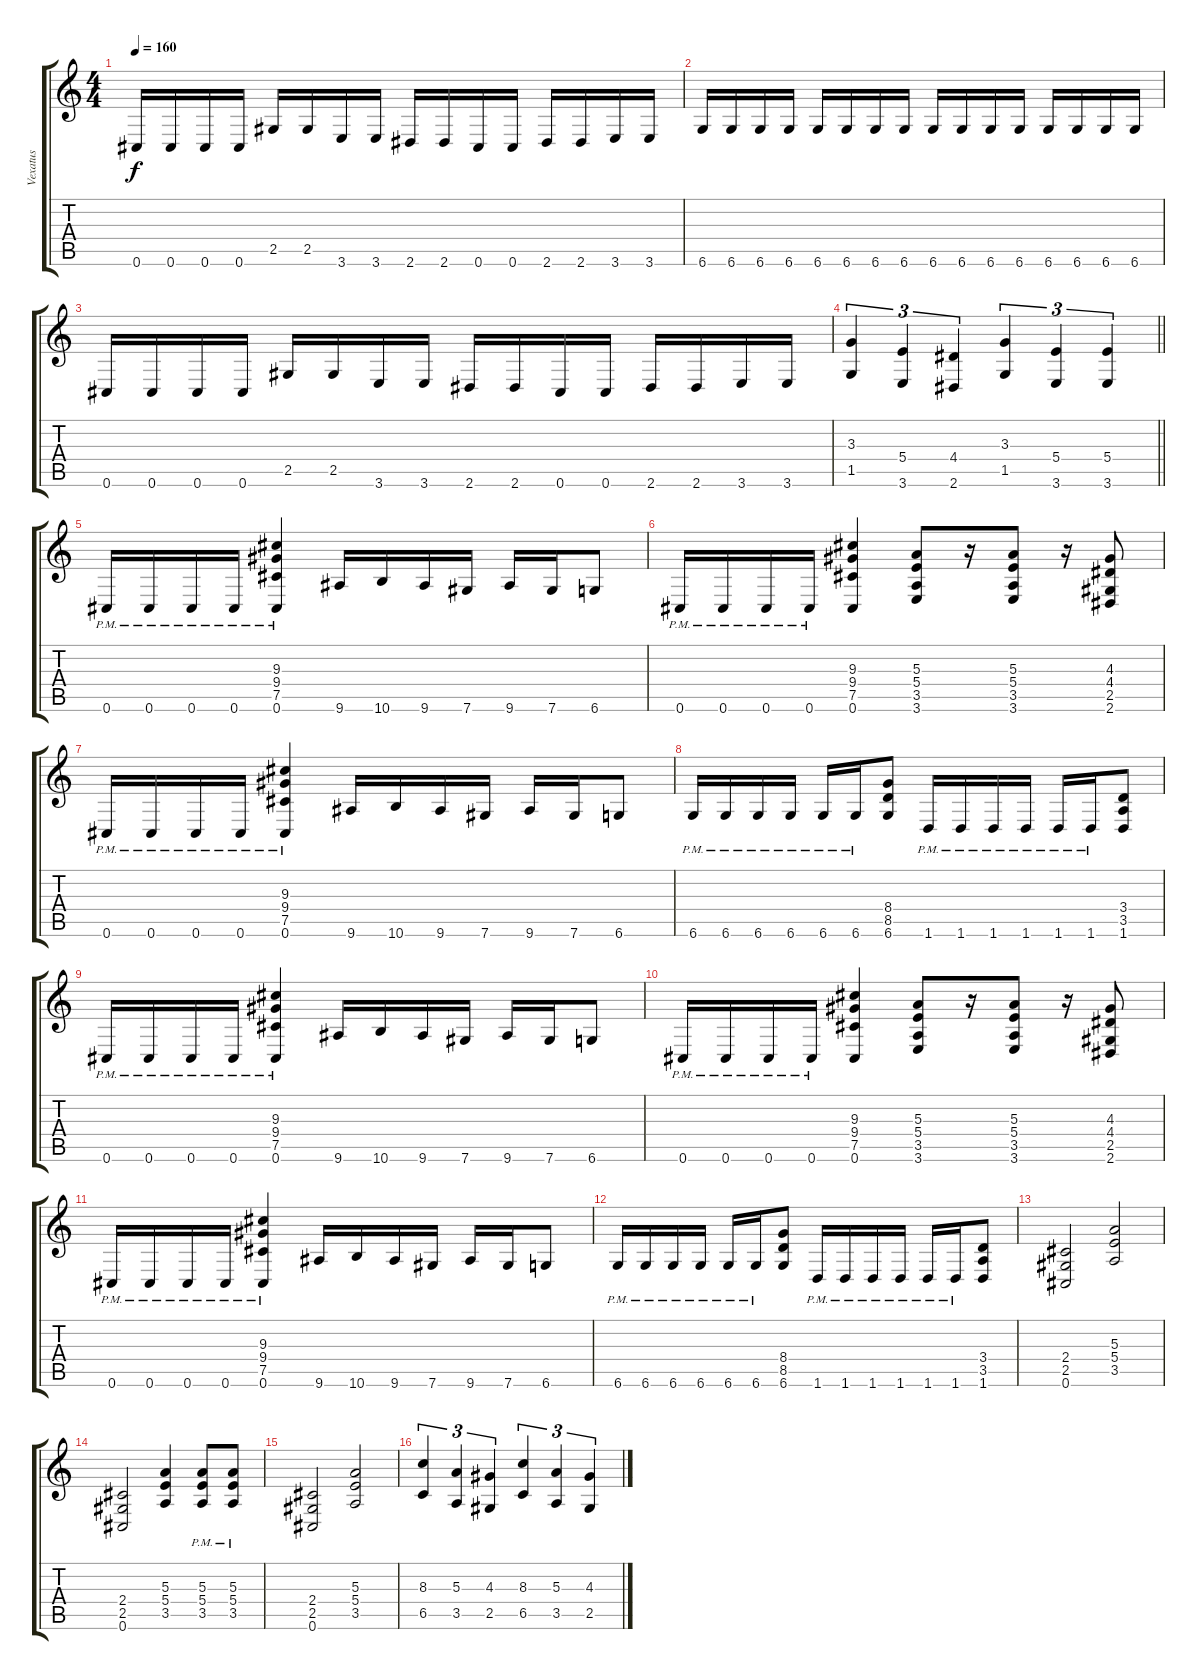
\track ("Vexatus" "Vexatus") {instrument distortionguitar}
\staff {score tabs}
\tuning (Db4 Ab3 E3 B2 Gb2 Db2) {hide}
\ts (4 4)
\tempo 160
\clef g2
\ks c
0.6.16{dy f} 0.6.16 0.6.16 0.6.16 2.5.16 2.5.16 3.6.16 3.6.16 2.6.16 2.6.16 0.6.16 0.6.16 2.6.16 2.6.16 3.6.16 3.6.16 |
6.6.16 6.6.16 6.6.16 6.6.16 6.6.16 6.6.16 6.6.16 6.6.16 6.6.16 6.6.16 6.6.16 6.6.16 6.6.16 6.6.16 6.6.16 6.6.16 |
0.6.16 0.6.16 0.6.16 0.6.16 2.5.16 2.5.16 3.6.16 3.6.16 2.6.16 2.6.16 0.6.16 0.6.16 2.6.16 2.6.16 3.6.16 3.6.16 |
\barLineRight lightlight
(3.3 1.5).4{tu (3 2)} (5.4 3.6).4{tu (3 2)} (4.4 2.6).4{tu (3 2)} (3.3 1.5).4{tu (3 2)} (5.4 3.6).4{tu (3 2)} (5.4 3.6).4{tu (3 2)} |
0.6{pm}.16 0.6{pm}.16 0.6{pm}.16 0.6{pm}.16 (9.3 9.4 7.5 0.6{pm}).4 9.6.16 10.6.16 9.6.16 7.6.16 9.6.16 7.6.16 6.6.8 |
0.6{pm}.16 0.6{pm}.16 0.6{pm}.16 0.6{pm}.16 (9.3 9.4 7.5 0.6).4 (5.3 5.4 3.5 3.6).8 r.16 (5.3 5.4 3.5 3.6).8 r.16 (4.3 4.4 2.5 2.6).8 |
0.6{pm}.16 0.6{pm}.16 0.6{pm}.16 0.6{pm}.16 (9.3 9.4 7.5 0.6{pm}).4 9.6.16 10.6.16 9.6.16 7.6.16 9.6.16 7.6.16 6.6.8 |
6.6{pm}.16 6.6{pm}.16 6.6{pm}.16 6.6{pm}.16 6.6{pm}.16 6.6{pm}.16 (8.4 8.5 6.6).8 1.6{pm}.16 1.6{pm}.16 1.6{pm}.16 1.6{pm}.16 1.6{pm}.16 1.6{pm}.16 (3.4 3.5 1.6).8 |
0.6{pm}.16 0.6{pm}.16 0.6{pm}.16 0.6{pm}.16 (9.3 9.4 7.5 0.6{pm}).4 9.6.16 10.6.16 9.6.16 7.6.16 9.6.16 7.6.16 6.6.8 |
0.6{pm}.16 0.6{pm}.16 0.6{pm}.16 0.6{pm}.16 (9.3 9.4 7.5 0.6).4 (5.3 5.4 3.5 3.6).8 r.16 (5.3 5.4 3.5 3.6).8 r.16 (4.3 4.4 2.5 2.6).8 |
0.6{pm}.16 0.6{pm}.16 0.6{pm}.16 0.6{pm}.16 (9.3 9.4 7.5 0.6{pm}).4 9.6.16 10.6.16 9.6.16 7.6.16 9.6.16 7.6.16 6.6.8 |
6.6{pm}.16 6.6{pm}.16 6.6{pm}.16 6.6{pm}.16 6.6{pm}.16 6.6{pm}.16 (8.4 8.5 6.6).8 1.6{pm}.16 1.6{pm}.16 1.6{pm}.16 1.6{pm}.16 1.6{pm}.16 1.6{pm}.16 (3.4 3.5 1.6).8 |
(2.4 2.5 0.6).2 (5.3 5.4 3.5).2 |
(2.4 2.5 0.6).2 (5.3 5.4 3.5).4 (5.3{pm} 5.4{pm} 3.5{pm}).8 (5.3{pm} 5.4{pm} 3.5{pm}).8 |
(2.4 2.5 0.6).2 (5.3 5.4 3.5).2 |
(8.3 6.5).4{tu (3 2)} (5.3 3.5).4{tu (3 2)} (4.3 2.5).4{tu (3 2)} (8.3 6.5).4{tu (3 2)} (5.3 3.5).4{tu (3 2)} (4.3 2.5).4{tu (3 2)}
